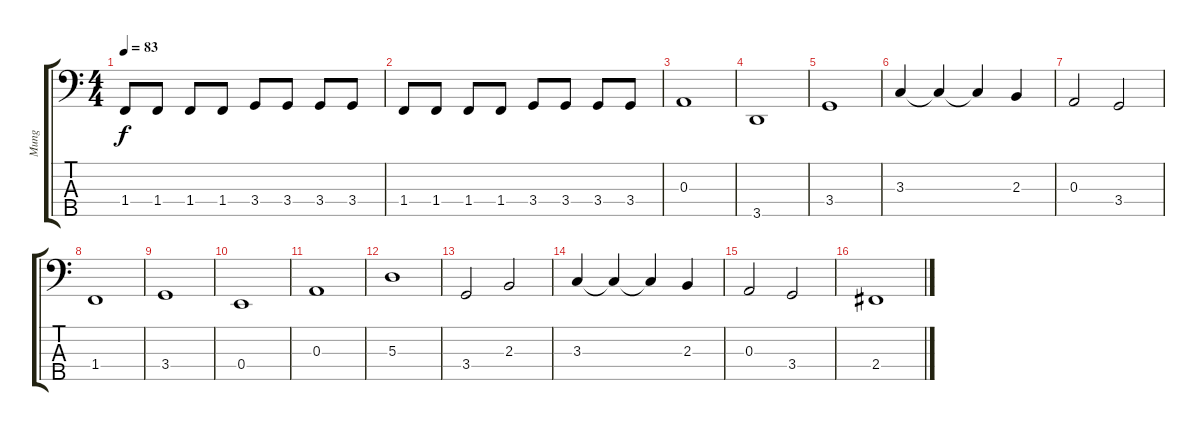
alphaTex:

\track ("Mung" "Mung") {instrument electricbassfinger}
\staff {score tabs}
\tuning (G2 D2 A1 E1 B0) {hide}
\ts (4 4)
\tempo 83
\clef f4
\ks c
1.4.8{dy f} 1.4.8 1.4.8 1.4.8 3.4.8 3.4.8 3.4.8 3.4.8 |
1.4.8 1.4.8 1.4.8 1.4.8 3.4.8 3.4.8 3.4.8 3.4.8 |
0.3.1 |
3.5.1 |
3.4.1 |
3.3.4 3.3{t}.4 3.3{t}.4 2.3.4 |
0.3.2 3.4.2 |
1.4.1 |
3.4.1 |
0.4.1 |
0.3.1 |
5.3.1 |
3.4.2 2.3.2 |
3.3.4 3.3{t}.4 3.3{t}.4 2.3.4 |
0.3.2 3.4.2 |
2.4.1
